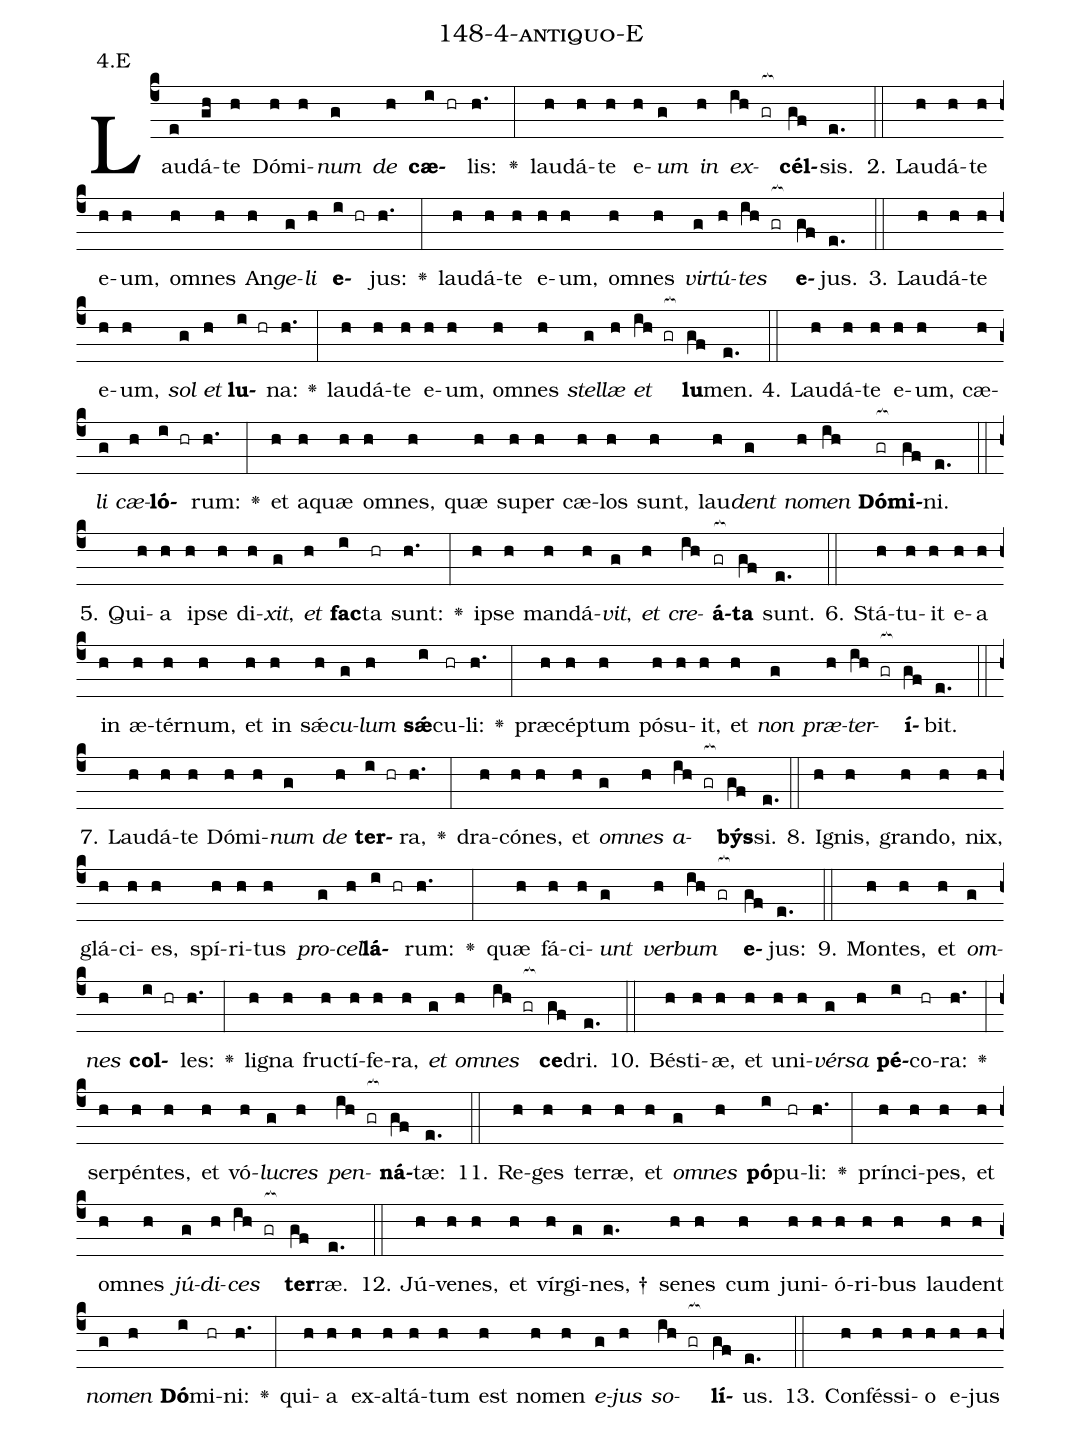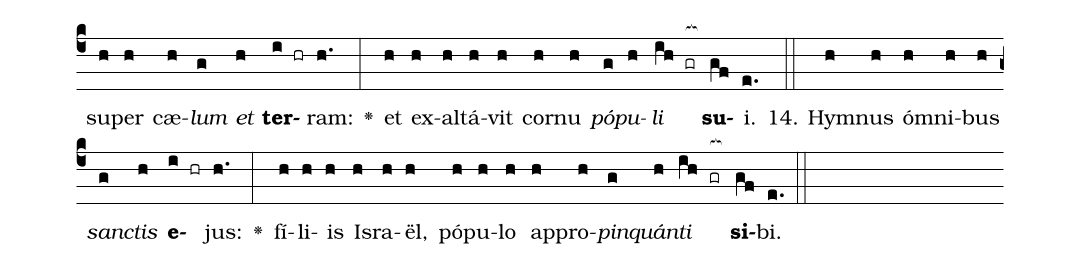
name: 148-4-antiquo-E;
annotation: 4.E;
%%
(c4)Lau(e)dá(gh)te(h) Dó(h)mi(h)<i>num</i>(g) <i>de</i>(h) <b>cæ</b>(i hr)lis:(h.) <v>\greheightstar</v>(:) lau(h)dá(h)te(h) e(h)<i>um</i>(g) <i>in</i>(h) <i>ex</i>(ih gr[ocb:1{])<b>cél</b>(gf[ocb:0}])sis.(e.) (::)
2. Lau(h)dá(h)te(h) e(h)um,(h) om(h)nes(h) An(h)<i>ge</i>(g)<i>li</i>(h) <b>e</b>(i hr)jus:(h.) <v>\greheightstar</v>(:) lau(h)dá(h)te(h) e(h)um,(h) om(h)nes(h) <i>vir</i>(g)<i>tú</i>(h)<i>tes</i>(ih gr[ocb:1{]) <b>e</b>(gf[ocb:0}])jus.(e.) (::)
3. Lau(h)dá(h)te(h) e(h)um,(h) <i>sol</i>(g) <i>et</i>(h) <b>lu</b>(i hr)na:(h.) <v>\greheightstar</v>(:) lau(h)dá(h)te(h) e(h)um,(h) om(h)nes(h) <i>stel</i>(g)<i>læ</i>(h) <i>et</i>(ih gr[ocb:1{]) <b>lu</b>(gf[ocb:0}])men.(e.) (::)
4. Lau(h)dá(h)te(h) e(h)um,(h) cæ(h)<i>li</i>(g) <i>cæ</i>(h)<b>ló</b>(i hr)rum:(h.) <v>\greheightstar</v>(:) et(h) a(h)quæ(h) om(h)nes,(h) quæ(h) su(h)per(h) cæ(h)los(h) sunt,(h) lau(h)<i>dent</i>(g) <i>no</i>(h)<i>men</i>(ih) <b>Dó</b>(gr[ocb:1{])<b>mi</b>(gf[ocb:0}])ni.(e.) (::)
5. Qui(h)a(h) ip(h)se(h) di(h)<i>xit</i>,(g) <i>et</i>(h) <b>fac</b>(i)ta(hr) sunt:(h.) <v>\greheightstar</v>(:) ip(h)se(h) man(h)dá(h)<i>vit</i>,(g) <i>et</i>(h) <i>cre</i>(ih)<b>á</b>(gr[ocb:1{])<b>ta</b>(gf[ocb:0}]) sunt.(e.) (::)
6. Stá(h)tu(h)it(h) e(h)a(h) in(h) æ(h)tér(h)num,(h) et(h) in(h) sǽ(h)<i>cu</i>(g)<i>lum</i>(h) <b>sǽ</b>(i)cu(hr)li:(h.) <v>\greheightstar</v>(:) præ(h)cép(h)tum(h) pó(h)su(h)it,(h) et(h) <i>non</i>(g) <i>præ</i>(h)<i>ter</i>(ih gr[ocb:1{])<b>í</b>(gf[ocb:0}])bit.(e.) (::)
7. Lau(h)dá(h)te(h) Dó(h)mi(h)<i>num</i>(g) <i>de</i>(h) <b>ter</b>(i hr)ra,(h.) <v>\greheightstar</v>(:) dra(h)có(h)nes,(h) et(h) <i>om</i>(g)<i>nes</i>(h) <i>a</i>(ih gr[ocb:1{])<b>býs</b>(gf[ocb:0}])si.(e.) (::)
8. I(h)gnis,(h) gran(h)do,(h) nix,(h) glá(h)ci(h)es,(h) spí(h)ri(h)tus(h) <i>pro</i>(g)<i>cel</i>(h)<b>lá</b>(i hr)rum:(h.) <v>\greheightstar</v>(:) quæ(h) fá(h)ci(h)<i>unt</i>(g) <i>ver</i>(h)<i>bum</i>(ih gr[ocb:1{]) <b>e</b>(gf[ocb:0}])jus:(e.) (::)
9. Mon(h)tes,(h) et(h) <i>om</i>(g)<i>nes</i>(h) <b>col</b>(i hr)les:(h.) <v>\greheightstar</v>(:) li(h)gna(h) fruc(h)tí(h)fe(h)ra,(h) <i>et</i>(g) <i>om</i>(h)<i>nes</i>(ih gr[ocb:1{]) <b>ce</b>(gf[ocb:0}])dri.(e.) (::)
10. Bés(h)ti(h)æ,(h) et(h) u(h)ni(h)<i>vér</i>(g)<i>sa</i>(h) <b>pé</b>(i)co(hr)ra:(h.) <v>\greheightstar</v>(:) ser(h)pén(h)tes,(h) et(h) vó(h)<i>lu</i>(g)<i>cres</i>(h) <i>pen</i>(ih gr[ocb:1{])<b>ná</b>(gf[ocb:0}])tæ:(e.) (::)
11. Re(h)ges(h) ter(h)ræ,(h) et(h) <i>om</i>(g)<i>nes</i>(h) <b>pó</b>(i)pu(hr)li:(h.) <v>\greheightstar</v>(:) prín(h)ci(h)pes,(h) et(h) om(h)nes(h) <i>jú</i>(g)<i>di</i>(h)<i>ces</i>(ih gr[ocb:1{]) <b>ter</b>(gf[ocb:0}])ræ.(e.) (::)
12. Jú(h)ve(h)nes,(h) et(h) vír(h)gi(g)nes, †(g.) se(h)nes(h) cum(h) ju(h)ni(h)ó(h)ri(h)bus(h) lau(h)dent(h) <i>no</i>(g)<i>men</i>(h) <b>Dó</b>(i)mi(hr)ni:(h.) <v>\greheightstar</v>(:) qui(h)a(h) ex(h)al(h)tá(h)tum(h) est(h) no(h)men(h) <i>e</i>(g)<i>jus</i>(h) <i>so</i>(ih gr[ocb:1{])<b>lí</b>(gf[ocb:0}])us.(e.) (::)
13. Con(h)fés(h)si(h)o(h) e(h)jus(h) su(h)per(h) cæ(h)<i>lum</i>(g) <i>et</i>(h) <b>ter</b>(i hr)ram:(h.) <v>\greheightstar</v>(:) et(h) ex(h)al(h)tá(h)vit(h) cor(h)nu(h) <i>pó</i>(g)<i>pu</i>(h)<i>li</i>(ih gr[ocb:1{]) <b>su</b>(gf[ocb:0}])i.(e.) (::)
14. Hym(h)nus(h) óm(h)ni(h)bus(h) <i>sanc</i>(g)<i>tis</i>(h) <b>e</b>(i hr)jus:(h.) <v>\greheightstar</v>(:) fí(h)li(h)is(h) Is(h)ra(h)ël,(h) pó(h)pu(h)lo(h) ap(h)pro(h)<i>pin</i>(g)<i>quán</i>(h)<i>ti</i>(ih gr[ocb:1{]) <b>si</b>(gf[ocb:0}])bi.(e.) (::)
